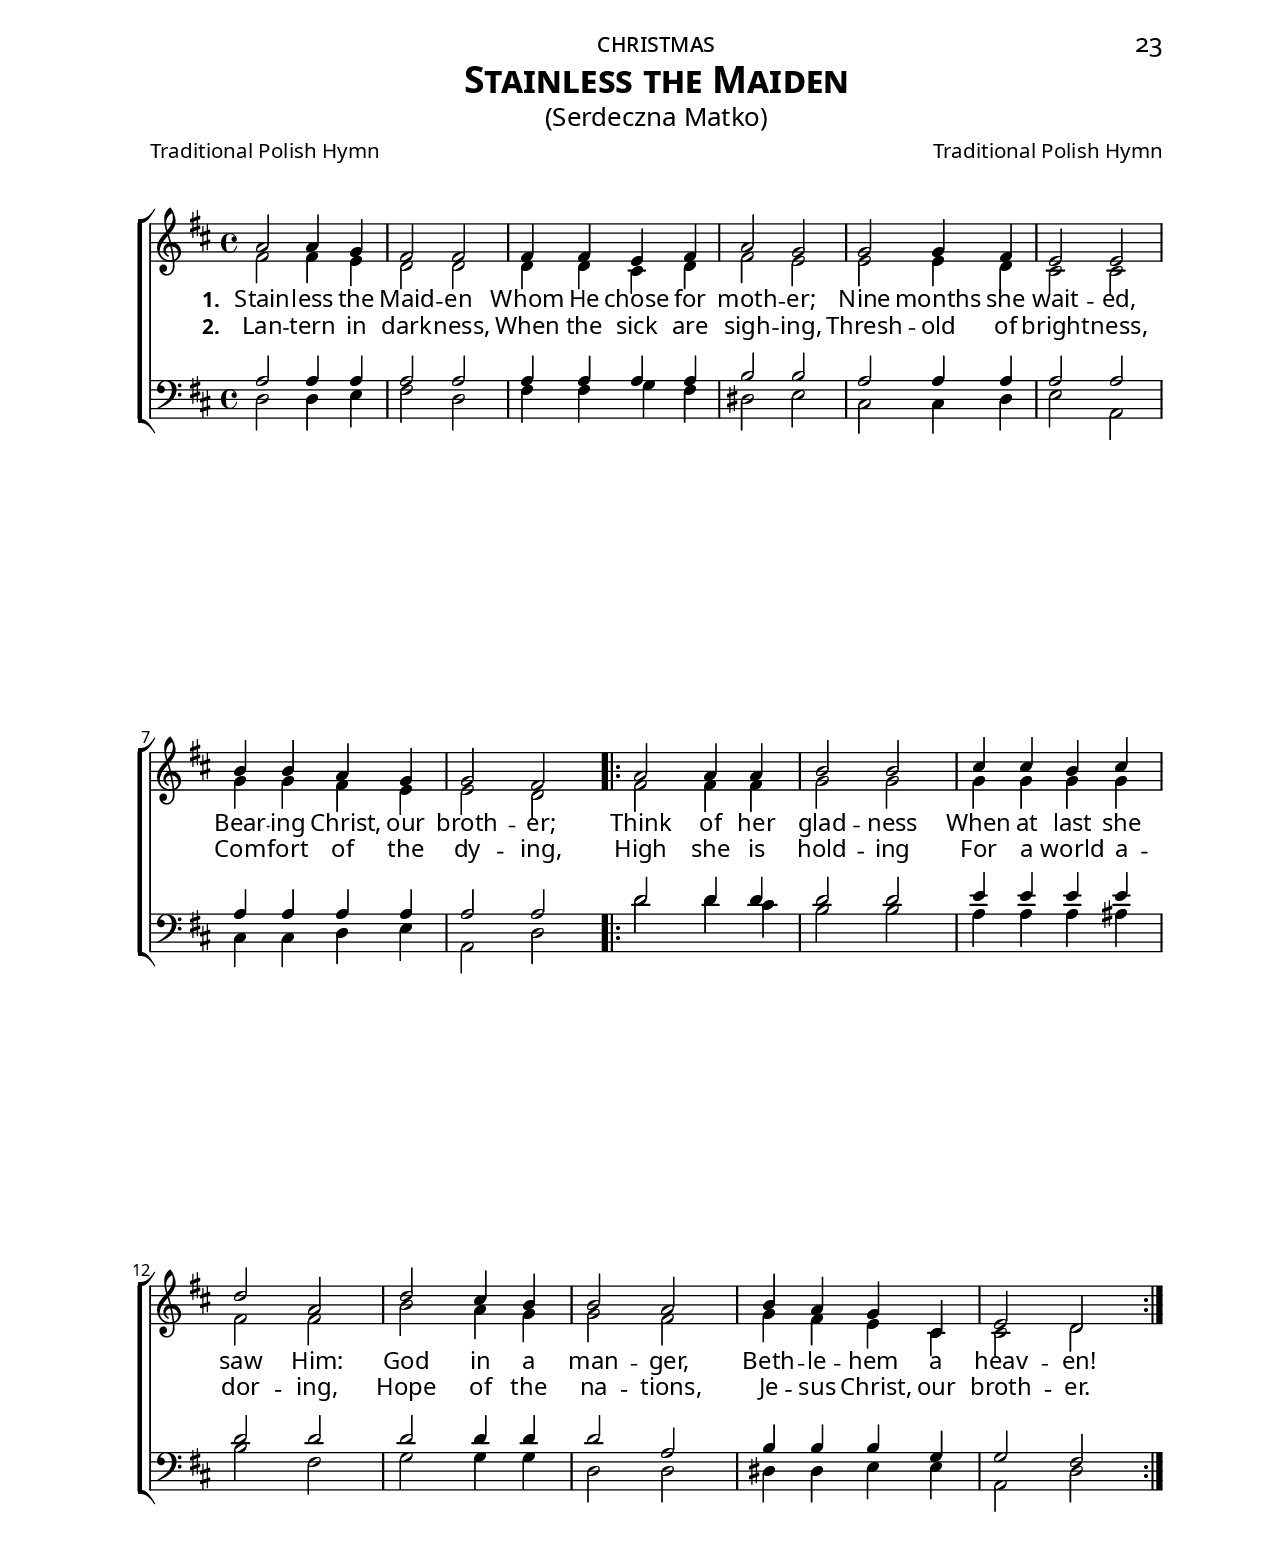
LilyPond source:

\version "2.14.2"
\include "util.ly"
\header {
  title = \markup{\override #'(font-name . "Garamond Premier Pro Semibold"){ \abs-fontsize #18 \smallCapsOldStyle"Stainless the Maiden"}}
  subtitle = \markup{\override #'(font-name . "Garamond Premier Pro"){ \abs-fontsize #12.5 "(Serdeczna Matko)"}}
  poet = \markup\oldStyleNum"Traditional Polish Hymn"
  %meter = \markup\oldStyleNum"Translated by ??? (1885–1933)"
  composer = \markup\oldStyleNum"Traditional Polish Hymn"
  %arranger = \markup\oldStyleNum"Arranged by ??? (1885–1933)"
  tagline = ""
}
\paper {
  %print-all-headers = ##t
  paper-height = 11\in
  paper-width = 8.5\in
  indent = 0\in
  %system-system-spacing = #'((basic-distance . 10) (padding . 0))
  %system-system-spacing =
  %  #'((basic-distance . 0)
  %     (minimum-distance . 0)
  %     (padding . -0.35)
  %     (stretchability . 100))
  ragged-last-bottom = ##f
  ragged-bottom = ##f
  two-sided = ##t
  inner-margin = 1\in
  outer-margin = 0.75\in
  top-margin = 0.26\in
  bottom-margin = 0.25\in
  first-page-number = #023
  print-first-page-number = ##t
  headerLine = \markup{\override #'(font-name . "Garamond Premier Pro") \smallCapsOldStyle"christmas"}
  oddHeaderMarkup = \markup\fill-line{
     \override #'(font-name . "Garamond Premier Pro")\abs-fontsize #12.5
     \combine 
        \fill-line{"" \on-the-fly #print-page-number-check-first
        \oldStylePageNum""
        }
        \fill-line{\headerLine}
  }
  evenHeaderMarkup = \markup {
     \override #'(font-name . "Garamond Premier Pro")\abs-fontsize #12.5
     \combine
        \on-the-fly #print-page-number-check-first
        \oldStylePageNum""
        \fill-line{\headerLine}
  }
}
#(set-global-staff-size 18) \paper{ #(define fonts (make-pango-font-tree "Garamond Premier Pro" "Garamond Premier Pro" "Garamond Premier Pro" (/ 18 20))) }
global = {
  \key d \major
  \time 4/4
  \autoBeamOff
}

sopMusic = \relative c' {
  a'2 a4 g |
  fis2 fis |
  fis4 fis e fis |
  a2 g |
  g g4 fis |
  e2 e |
  b'4 b a g |
  g2 fis |

  \repeat volta 2 {
    a2 a4 a |
    b2 b |
    cis4 cis b cis |
    d2 a |
    d cis4 b |
    b2 a |
    b4 a g cis, |
    e2 d
  }
}
sopWords = \lyricmode {
}

altoMusic = \relative c' {
  fis2 fis4 e |
  d2 d |
  d4 d cis d |
  fis2 e |
  e e4 d |
  cis2 cis |
  g'4 g fis e |
  e2 d |

  \repeat volta 2 {
    fis fis4 fis |
    g2 g |
    g4 g g g |
    fis2 fis |
    b a4 g |
    g2 fis |
    g4 fis e cis |
    cis2 d
  }
}
altoWords = \lyricmode {
  \set stanza = #"1. "

  Stain -- less the Maid -- en
  Whom He chose for moth -- er;
  Nine months she wait -- ed,
  Bear -- ing Christ, our broth -- er;
  Think of her glad -- ness
  When at last she saw Him:
  God in a man -- ger,
  Beth -- le -- hem a heav -- en!
}
altoWordsII = \lyricmode {
  \set stanza = #"2. "

  Lan -- tern in dark -- ness,
  When the sick are sigh -- ing,
  Thresh -- old of bright -- ness,
  Com -- fort of the dy -- ing,
  High she is hold -- ing
  For a world a -- dor -- ing,
  Hope of the na -- tions,
  Je -- sus Christ, our broth -- er.
}
altoWordsIII = \lyricmode {
  \set stanza = #"3. "
  \set ignoreMelismata = ##t
}
altoWordsIV = \lyricmode {
  \set stanza = #"4. "
  \set ignoreMelismata = ##t
}
altoWordsV = \lyricmode {
  \set stanza = #"5. "
  \set ignoreMelismata = ##t
}
altoWordsVI = \lyricmode {
  \set stanza = #"6. "
  \set ignoreMelismata = ##t
}
tenorMusic = \relative c' {
  a2 a4 a |
  a2 a |
  a4 a a a |
  b2 b |
  a a4 a |
  a2 a |
  a4 a a a |
  a2 a |

  \repeat volta 2 {
    d2 d4 d |
    d2 d |
    e4 e e e |
    d2 d |
    d2 d4 d |
    d2 a |
    b4 b b g |
    g2 fis
  }
}
tenorWords = \lyricmode {

}

bassMusic = \relative c {
  d2 d4 e |
  fis2 d |
  fis4 fis g fis |
  dis2 e |
  cis cis4 d |
  e2 a, |
  cis4 cis d e |
  a,2 d |

  \repeat volta 2 {
    d' d4 cis |
    b2 b |
    a4 a a ais |
    b2 fis |
    g g4 g |
    d2 d |
    dis4 dis e e |
    a,2 d
  }
}
bassWords = \lyricmode {

}

pianoRH = \relative c' {
  
}
pianoLH = \relative c' {
  
}

\score {
  <<
   \new ChoirStaff <<
    \new Staff = women <<
      \new Voice = "sopranos" { \voiceOne << \global \sopMusic >> }
      \new Voice = "altos" { \voiceTwo << \global \altoMusic >> }
    >>
    \new Lyrics \with { alignAboveContext = #"women" \override VerticalAxisGroup #'nonstaff-relatedstaff-spacing = #'((basic-distance . 1))} \lyricsto "sopranos" \sopWords
    \new Lyrics = "altosVI"  \with { alignBelowContext = #"women" } \lyricsto "sopranos" \altoWordsVI
    \new Lyrics = "altosV"  \with { alignBelowContext = #"women" } \lyricsto "sopranos" \altoWordsV
    \new Lyrics = "altosIV"  \with { alignBelowContext = #"women" } \lyricsto "sopranos" \altoWordsIV
    \new Lyrics = "altosIII"  \with { alignBelowContext = #"women" } \lyricsto "sopranos" \altoWordsIII
    \new Lyrics = "altosII"  \with { alignBelowContext = #"women" } \lyricsto "sopranos" \altoWordsII
    \new Lyrics = "altos"  \with { alignBelowContext = #"women" \override VerticalAxisGroup #'nonstaff-relatedstaff-spacing = #'((basic-distance . 1))} \lyricsto "sopranos" \altoWords
   \new Staff = men <<
      \clef bass
      \new Voice = "tenors" { \voiceOne << \global \tenorMusic >> }
      \new Voice = "basses" { \voiceTwo << \global \bassMusic >> }
    >>
    \new Lyrics \with { alignAboveContext = #"men" \override VerticalAxisGroup #'nonstaff-relatedstaff-spacing = #'((basic-distance . 1)) } \lyricsto "tenors" \tenorWords
    \new Lyrics \with { alignBelowContext = #"men" \override VerticalAxisGroup #'nonstaff-relatedstaff-spacing = #'((basic-distance . 1)) } \lyricsto "basses" \bassWords
  >>
%    \new PianoStaff << \new Staff { \new Voice { \pianoRH } } \new Staff { \clef "bass" \pianoLH } >>
  >>
  \layout {
  \context {
    \Lyrics
    \override LyricText #'font-size = #1.3
  }
    \context {
      \Score
      %\override SpacingSpanner #'base-shortest-duration = #(ly:make-moment 1 8)
      %\override SpacingSpanner #'common-shortest-duration = #(ly:make-moment 1 4)
    }
    \context {
      % Remove all empty staves
      % \Staff \RemoveEmptyStaves \override VerticalAxisGroup #'remove-first = ##t
    }
    \context {
      \Lyrics
      \override LyricText #'X-offset = #center-on-word
    }
  }
}

